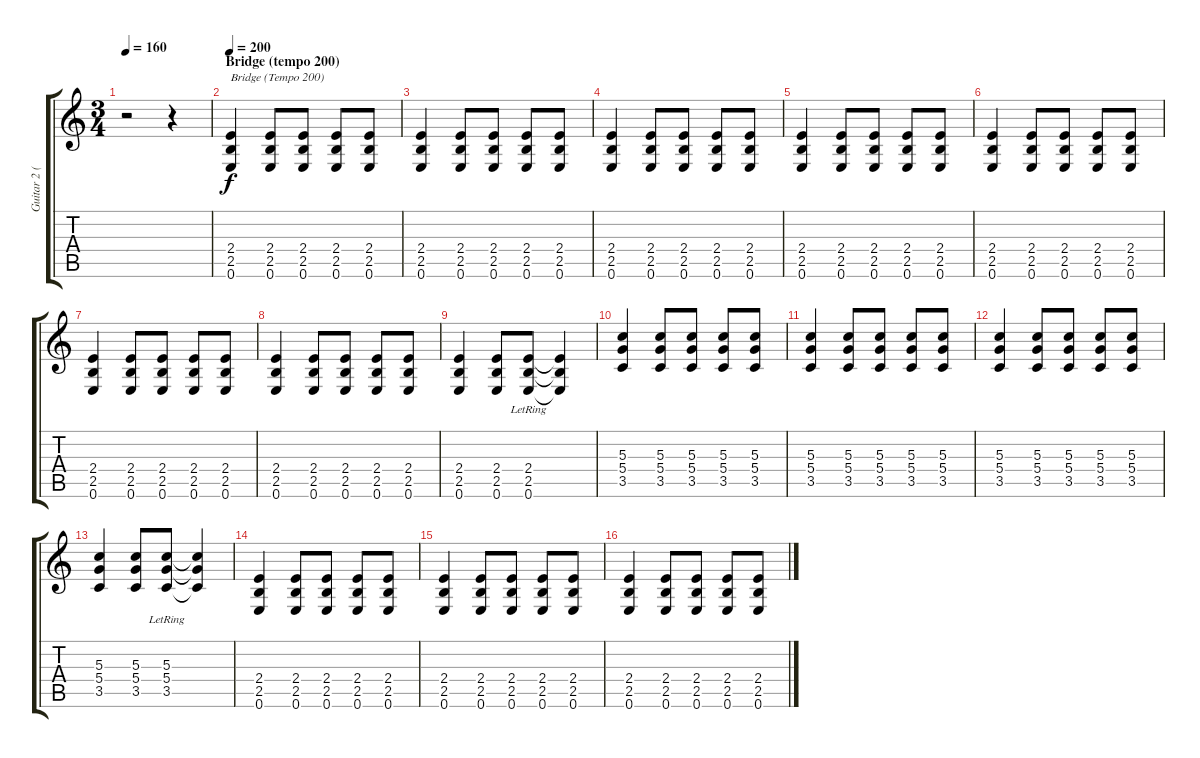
\track ("Guitar 2 (Disto)" "Guitar 2 (") {instrument distortionguitar}
\staff {score tabs}
\tuning (E4 B3 G3 D3 A2 E2) {hide}
\ts (3 4)
\tempo 160
\clef g2
\ks c
r.2{dy f} r.4 |
\section ("" "Bridge (tempo 200)")
\tempo 200
(2.4 2.5 0.6).4{txt "Bridge (Tempo 200)"} (2.4 2.5 0.6).8 (2.4 2.5 0.6).8 (2.4 2.5 0.6).8 (2.4 2.5 0.6).8 |
(2.4 2.5 0.6).4 (2.4 2.5 0.6).8 (2.4 2.5 0.6).8 (2.4 2.5 0.6).8 (2.4 2.5 0.6).8 |
(2.4 2.5 0.6).4 (2.4 2.5 0.6).8 (2.4 2.5 0.6).8 (2.4 2.5 0.6).8 (2.4 2.5 0.6).8 |
(2.4 2.5 0.6).4 (2.4 2.5 0.6).8 (2.4 2.5 0.6).8 (2.4 2.5 0.6).8 (2.4 2.5 0.6).8 |
(2.4 2.5 0.6).4 (2.4 2.5 0.6).8 (2.4 2.5 0.6).8 (2.4 2.5 0.6).8 (2.4 2.5 0.6).8 |
(2.4 2.5 0.6).4 (2.4 2.5 0.6).8 (2.4 2.5 0.6).8 (2.4 2.5 0.6).8 (2.4 2.5 0.6).8 |
(2.4 2.5 0.6).4 (2.4 2.5 0.6).8 (2.4 2.5 0.6).8 (2.4 2.5 0.6).8 (2.4 2.5 0.6).8 |
(2.4 2.5 0.6).4 (2.4 2.5 0.6).8 (2.4 2.5{lr} 0.6{lr}).8 (2.4{t} 2.5{t} 0.6{t}).4 |
(5.3 5.4 3.5).4 (5.3 5.4 3.5).8 (5.3 5.4 3.5).8 (5.3 5.4 3.5).8 (5.3 5.4 3.5).8 |
(5.3 5.4 3.5).4 (5.3 5.4 3.5).8 (5.3 5.4 3.5).8 (5.3 5.4 3.5).8 (5.3 5.4 3.5).8 |
(5.3 5.4 3.5).4 (5.3 5.4 3.5).8 (5.3 5.4 3.5).8 (5.3 5.4 3.5).8 (5.3 5.4 3.5).8 |
(5.3 5.4 3.5).4 (5.3 5.4 3.5).8 (5.3 5.4 3.5{lr}).8 (5.3{t} 5.4{t} 3.5{t}).4 |
(2.4 2.5 0.6).4 (2.4 2.5 0.6).8 (2.4 2.5 0.6).8 (2.4 2.5 0.6).8 (2.4 2.5 0.6).8 |
(2.4 2.5 0.6).4 (2.4 2.5 0.6).8 (2.4 2.5 0.6).8 (2.4 2.5 0.6).8 (2.4 2.5 0.6).8 |
(2.4 2.5 0.6).4 (2.4 2.5 0.6).8 (2.4 2.5 0.6).8 (2.4 2.5 0.6).8 (2.4 2.5 0.6).8
